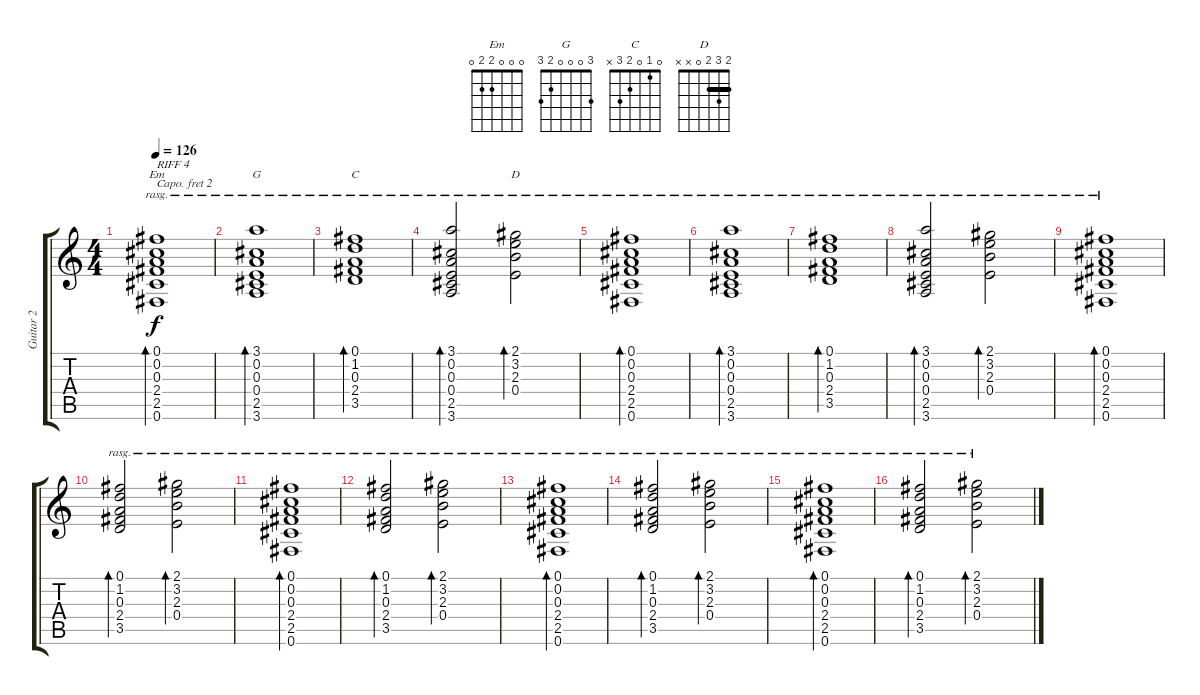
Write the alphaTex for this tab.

\track ("Guitar 2" "Guitar 2") {instrument acousticguitarsteel}
\staff {score tabs}
\capo 2
\tuning (E4 B3 G3 D3 A2 E2) {hide}
\chord ("Em" 0 0 0 2 2 0)
\chord ("G" 3 0 0 0 2 3)
\chord ("C" 0 1 0 2 3 x)
\chord ("D" 2 3 2 0 x x) {barre 2}
\ts (4 4)
\tempo 126
\clef g2
\ks c
(0.1 0.2 0.3 2.4 2.5 0.6).1{bd 120 ch "Em" rasg ii txt "RIFF 4" dy f} |
(3.1 0.2 0.3 0.4 2.5 3.6).1{bd 120 ch "G" rasg ii} |
(0.1 1.2 0.3 2.4 3.5).1{bd 120 ch "C" rasg ii} |
(3.1 0.2 0.3 0.4 2.5 3.6).2{bd 120 rasg ii} (2.1 3.2 2.3 0.4).2{bd 120 ch "D" rasg ii} |
(0.1 0.2 0.3 2.4 2.5 0.6).1{bd 120 rasg ii} |
(3.1 0.2 0.3 0.4 2.5 3.6).1{bd 120 rasg ii} |
(0.1 1.2 0.3 2.4 3.5).1{bd 120 rasg ii} |
(3.1 0.2 0.3 0.4 2.5 3.6).2{bd 120 rasg ii} (2.1 3.2 2.3 0.4).2{bd 120 rasg ii} |
(0.1 0.2 0.3 2.4 2.5 0.6).1{bd 120 rasg ii} |
(0.1 1.2 0.3 2.4 3.5).2{bd 120 rasg ii} (2.1 3.2 2.3 0.4).2{bd 120 rasg ii} |
(0.1 0.2 0.3 2.4 2.5 0.6).1{bd 120 rasg ii} |
(0.1 1.2 0.3 2.4 3.5).2{bd 120 rasg ii} (2.1 3.2 2.3 0.4).2{bd 120 rasg ii} |
(0.1 0.2 0.3 2.4 2.5 0.6).1{bd 120 rasg ii} |
(0.1 1.2 0.3 2.4 3.5).2{bd 120 rasg ii} (2.1 3.2 2.3 0.4).2{bd 120 rasg ii} |
(0.1 0.2 0.3 2.4 2.5 0.6).1{bd 120 rasg ii} |
(0.1 1.2 0.3 2.4 3.5).2{bd 120 rasg ii} (2.1 3.2 2.3 0.4).2{bd 120 rasg ii}
